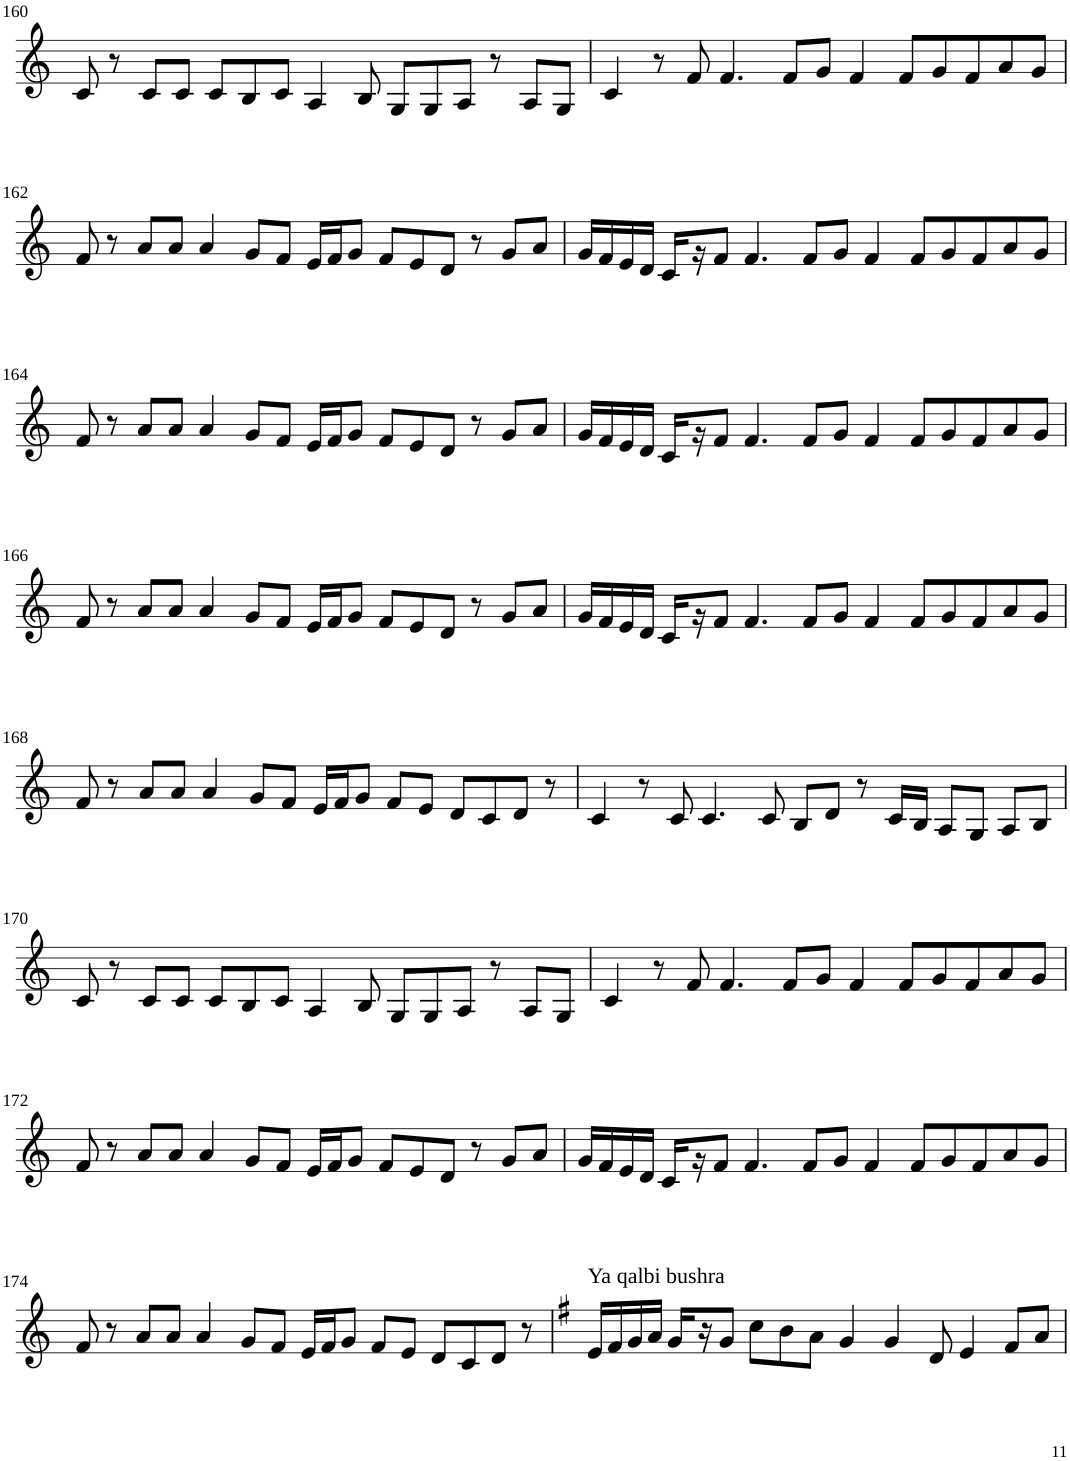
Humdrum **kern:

**kern
*part1
*staff1
*I"Violin
!!LO:PB:g=z
*clefG2
*k[]
*M8/4
=160
8c/
8r
8c/L
8c/J
8c/L
8B/
8c/J
4A/
8B/
8G/L
8G/
8A/J
8r
8A/L
8G/J
=161
4c/
8r
8f/
4.f/
8f/L
8g/J
4f/
8f/L
8g/
8f/
8a/
8g/J
!!LO:LB:g=z
=162
8f/
8r
8a/L
8a/J
4a/
8g/L
8f/J
16e/LL
16f/J
8g/J
8f/L
8e/
8d/J
8r
8g/L
8a/J
=163
16g/LL
16f/
16e/
16d/JJ
16c/LL
16r
8f/J
4.f/
8f/L
8g/J
4f/
8f/L
8g/
8f/
8a/
8g/J
!!LO:LB:g=z
=164
8f/
8r
8a/L
8a/J
4a/
8g/L
8f/J
16e/LL
16f/J
8g/J
8f/L
8e/
8d/J
8r
8g/L
8a/J
=165
16g/LL
16f/
16e/
16d/JJ
16c/LL
16r
8f/J
4.f/
8f/L
8g/J
4f/
8f/L
8g/
8f/
8a/
8g/J
!!LO:LB:g=z
=166
8f/
8r
8a/L
8a/J
4a/
8g/L
8f/J
16e/LL
16f/J
8g/J
8f/L
8e/
8d/J
8r
8g/L
8a/J
=167
16g/LL
16f/
16e/
16d/JJ
16c/LL
16r
8f/J
4.f/
8f/L
8g/J
4f/
8f/L
8g/
8f/
8a/
8g/J
!!LO:LB:g=z
=168
8f/
8r
8a/L
8a/J
4a/
8g/L
8f/J
16e/LL
16f/J
8g/J
8f/L
8e/J
8d/L
8c/
8d/J
8r
=169
4c/
8r
8c/
4.c/
8c/
8B/L
8d/J
8r
16c/LL
16B/JJ
8A/L
8G/J
8A/L
8B/J
!!LO:LB:g=z
=170
8c/
8r
8c/L
8c/J
8c/L
8B/
8c/J
4A/
8B/
8G/L
8G/
8A/J
8r
8A/L
8G/J
=171
4c/
8r
8f/
4.f/
8f/L
8g/J
4f/
8f/L
8g/
8f/
8a/
8g/J
!!LO:LB:g=z
=172
8f/
8r
8a/L
8a/J
4a/
8g/L
8f/J
16e/LL
16f/J
8g/J
8f/L
8e/
8d/J
8r
8g/L
8a/J
=173
16g/LL
16f/
16e/
16d/JJ
16c/LL
16r
8f/J
4.f/
8f/L
8g/J
4f/
8f/L
8g/
8f/
8a/
8g/J
!!LO:LB:g=z
=174
8f/
8r
8a/L
8a/J
4a/
8g/L
8f/J
16e/LL
16f/J
8g/J
8f/L
8e/J
8d/L
8c/
8d/J
8r
=175
*k[f#]
*G:
!LO:TX:a:t=Ya qalbi bushra
16e/LL
16f#/
16g/
16a/JJ
16g/LL
16r
8g/J
8cc\L
8b\
8a\J
4g/
4g/
8d/
4e/
8f#/L
8a/J
=
*-
